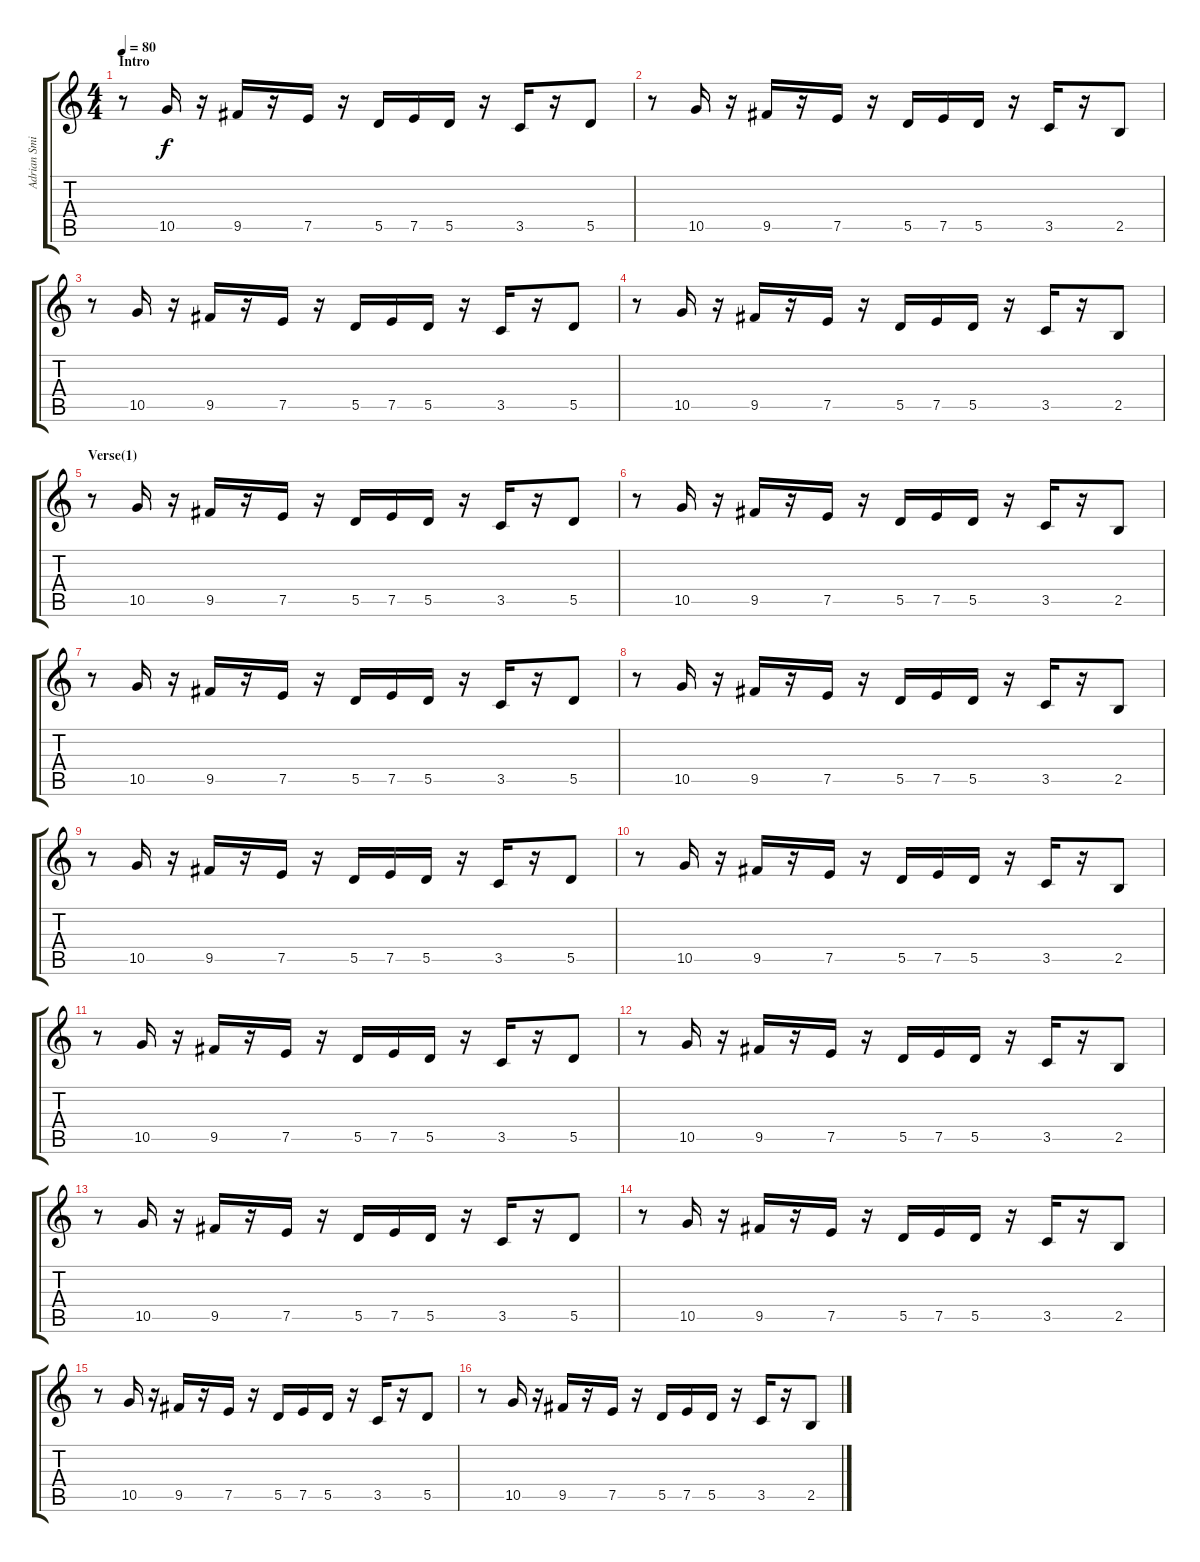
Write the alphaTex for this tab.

\track ("Adrian Smith (Clean Guitar)" "Adrian Smi") {instrument electricguitarclean}
\staff {score tabs}
\tuning (E4 B3 G3 D3 A2 E2) {hide}
\ts (4 4)
\section ("" "Intro")
\tempo 80
\clef g2
\ks c
r.8{dy f instrument electricguitarclean} 10.5.16 r.16 9.5.16 r.16 7.5.16 r.16 5.5.16 7.5.16 5.5.16 r.16 3.5.16 r.16 5.5.8 |
r.8 10.5.16 r.16 9.5.16 r.16 7.5.16 r.16 5.5.16 7.5.16 5.5.16 r.16 3.5.16 r.16 2.5.8 |
r.8 10.5.16 r.16 9.5.16 r.16 7.5.16 r.16 5.5.16 7.5.16 5.5.16 r.16 3.5.16 r.16 5.5.8 |
r.8 10.5.16 r.16 9.5.16 r.16 7.5.16 r.16 5.5.16 7.5.16 5.5.16 r.16 3.5.16 r.16 2.5.8 |
\section ("" "Verse(1)")
r.8 10.5.16 r.16 9.5.16 r.16 7.5.16 r.16 5.5.16 7.5.16 5.5.16 r.16 3.5.16 r.16 5.5.8 |
r.8 10.5.16 r.16 9.5.16 r.16 7.5.16 r.16 5.5.16 7.5.16 5.5.16 r.16 3.5.16 r.16 2.5.8 |
r.8 10.5.16 r.16 9.5.16 r.16 7.5.16 r.16 5.5.16 7.5.16 5.5.16 r.16 3.5.16 r.16 5.5.8 |
r.8 10.5.16 r.16 9.5.16 r.16 7.5.16 r.16 5.5.16 7.5.16 5.5.16 r.16 3.5.16 r.16 2.5.8 |
r.8 10.5.16 r.16 9.5.16 r.16 7.5.16 r.16 5.5.16 7.5.16 5.5.16 r.16 3.5.16 r.16 5.5.8 |
r.8 10.5.16 r.16 9.5.16 r.16 7.5.16 r.16 5.5.16 7.5.16 5.5.16 r.16 3.5.16 r.16 2.5.8 |
r.8 10.5.16 r.16 9.5.16 r.16 7.5.16 r.16 5.5.16 7.5.16 5.5.16 r.16 3.5.16 r.16 5.5.8 |
r.8 10.5.16 r.16 9.5.16 r.16 7.5.16 r.16 5.5.16 7.5.16 5.5.16 r.16 3.5.16 r.16 2.5.8 |
r.8 10.5.16 r.16 9.5.16 r.16 7.5.16 r.16 5.5.16 7.5.16 5.5.16 r.16 3.5.16 r.16 5.5.8 |
r.8 10.5.16 r.16 9.5.16 r.16 7.5.16 r.16 5.5.16 7.5.16 5.5.16 r.16 3.5.16 r.16 2.5.8 |
r.8 10.5.16 r.16 9.5.16 r.16 7.5.16 r.16 5.5.16 7.5.16 5.5.16 r.16 3.5.16 r.16 5.5.8 |
r.8 10.5.16 r.16 9.5.16 r.16 7.5.16 r.16 5.5.16 7.5.16 5.5.16 r.16 3.5.16 r.16 2.5.8
